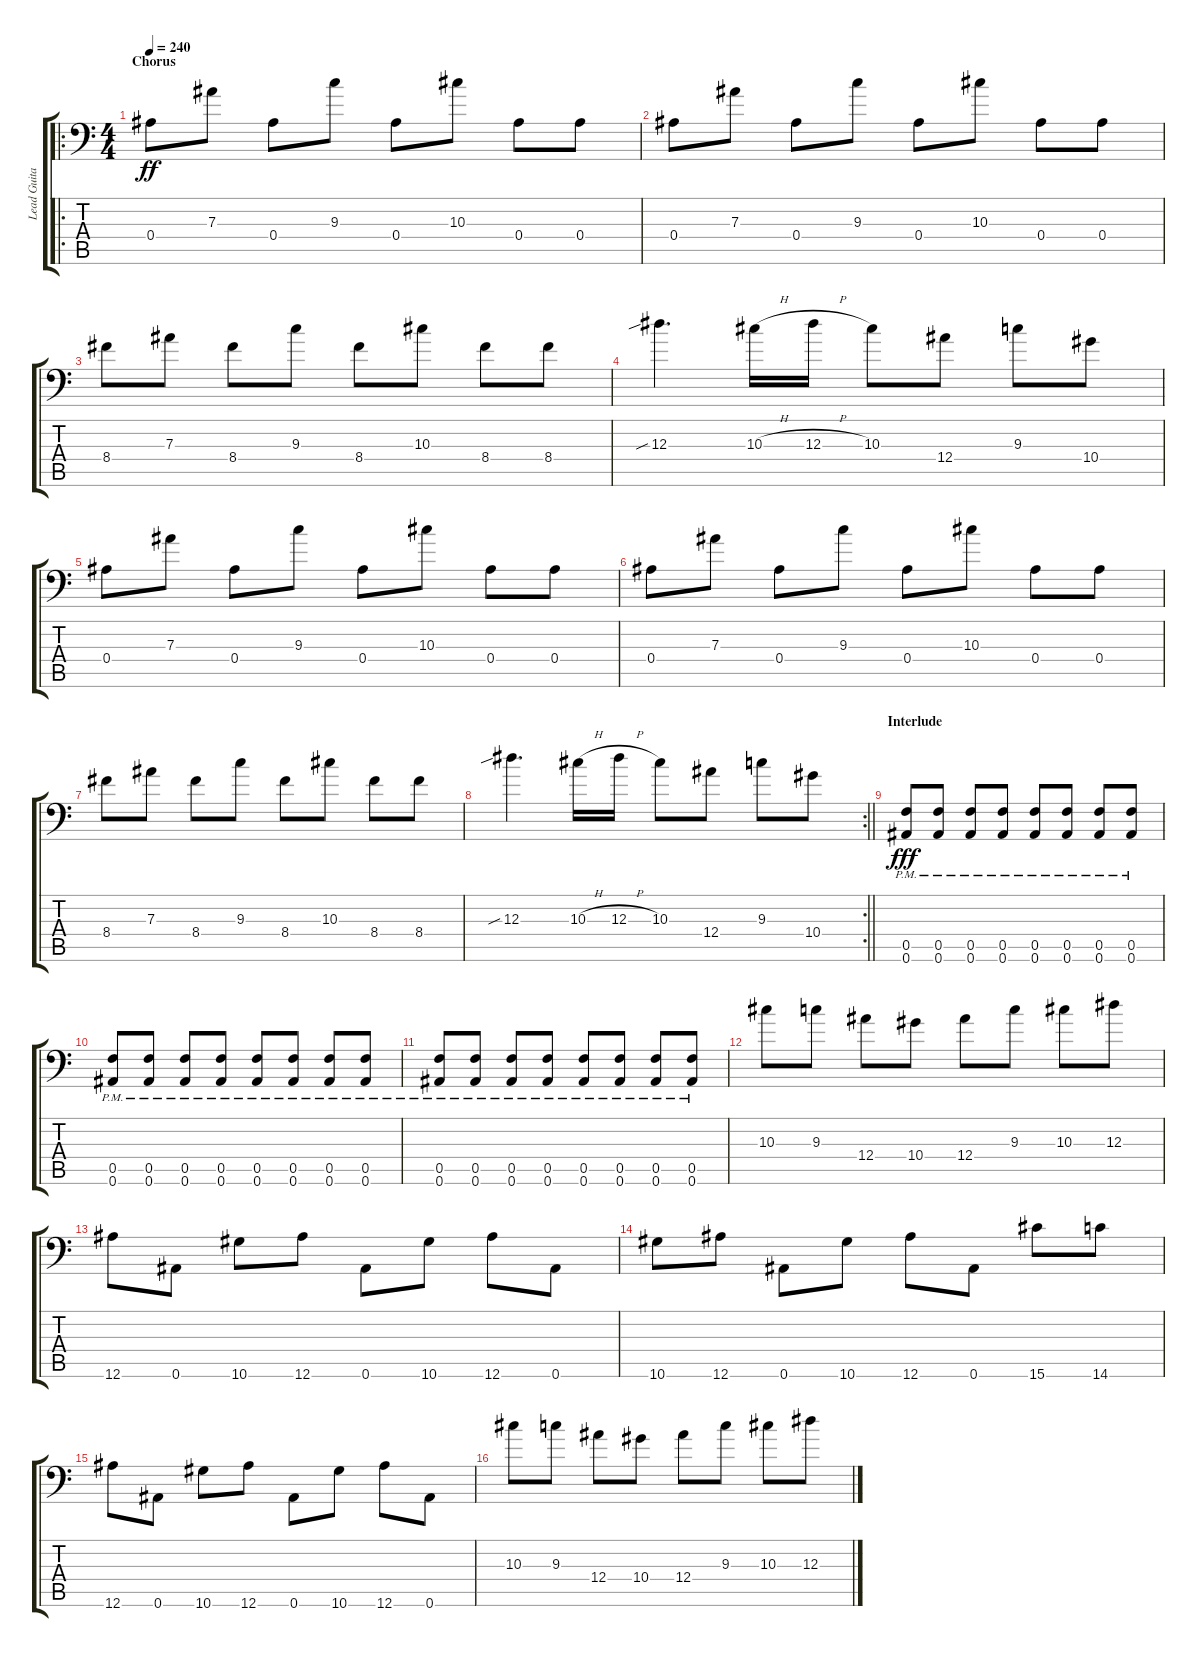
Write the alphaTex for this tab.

\track ("Lead Guitar" "Lead Guita") {instrument distortionguitar}
\staff {score tabs}
\tuning (C4 G3 Eb3 Bb2 F2 Bb1) {hide}
\ro
\ts (4 4)
\section ("" "Chorus")
\tempo 240
\clef f4
\ks c
0.4.8{dy ff} 7.3.8 0.4.8 9.3.8 0.4.8 10.3.8 0.4.8 0.4.8 |
0.4.8 7.3.8 0.4.8 9.3.8 0.4.8 10.3.8 0.4.8 0.4.8 |
8.4.8 7.3.8 8.4.8 9.3.8 8.4.8 10.3.8 8.4.8 8.4.8 |
12.3{sib}.4{d} 10.3{h}.16 12.3{h}.16 10.3.8 12.4.8 9.3.8 10.4.8 |
0.4.8 7.3.8 0.4.8 9.3.8 0.4.8 10.3.8 0.4.8 0.4.8 |
0.4.8 7.3.8 0.4.8 9.3.8 0.4.8 10.3.8 0.4.8 0.4.8 |
8.4.8 7.3.8 8.4.8 9.3.8 8.4.8 10.3.8 8.4.8 8.4.8 |
\rc 2
\barLineRight lightlight
12.3{sib}.4{d} 10.3{h}.16 12.3{h}.16 10.3.8 12.4.8 9.3.8 10.4.8 |
\section ("" "Interlude")
(0.5{pm} 0.6{pm}).8{dy fff} (0.5{pm} 0.6{pm}).8 (0.5{pm} 0.6{pm}).8 (0.5{pm} 0.6{pm}).8 (0.5{pm} 0.6{pm}).8 (0.5{pm} 0.6{pm}).8 (0.5{pm} 0.6{pm}).8 (0.5{pm} 0.6{pm}).8 |
(0.5{pm} 0.6{pm}).8 (0.5{pm} 0.6{pm}).8 (0.5{pm} 0.6{pm}).8 (0.5{pm} 0.6{pm}).8 (0.5{pm} 0.6{pm}).8 (0.5{pm} 0.6{pm}).8 (0.5{pm} 0.6{pm}).8 (0.5{pm} 0.6{pm}).8 |
(0.5{pm} 0.6{pm}).8 (0.5{pm} 0.6{pm}).8 (0.5{pm} 0.6{pm}).8 (0.5{pm} 0.6{pm}).8 (0.5{pm} 0.6{pm}).8 (0.5{pm} 0.6{pm}).8 (0.5{pm} 0.6{pm}).8 (0.5{pm} 0.6{pm}).8 |
10.3.8 9.3.8 12.4.8 10.4.8 12.4.8 9.3.8 10.3.8 12.3.8 |
12.6.8 0.6.8 10.6.8 12.6.8 0.6.8 10.6.8 12.6.8 0.6.8 |
10.6.8 12.6.8 0.6.8 10.6.8 12.6.8 0.6.8 15.6.8 14.6.8 |
12.6.8 0.6.8 10.6.8 12.6.8 0.6.8 10.6.8 12.6.8 0.6.8 |
10.3.8 9.3.8 12.4.8 10.4.8 12.4.8 9.3.8 10.3.8 12.3.8
